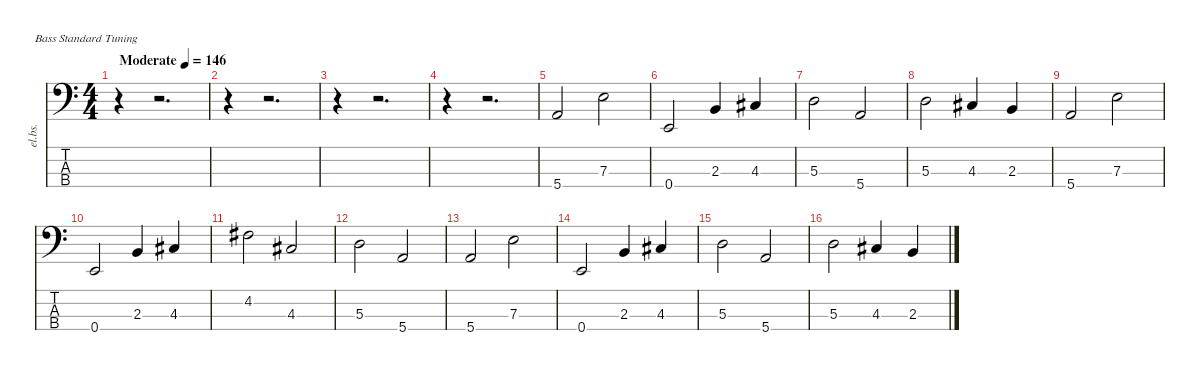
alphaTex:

\defaultSystemsLayout 4
\hideDynamics
\bracketExtendMode nobrackets
\otherSystemsTrackNameOrientation horizontal
\track ("Áàñ" "el.bs.") {instrument electricbassfinger}
\staff {score tabs}
\tuning (G2 D2 A1 E1)
\ts (4 4)
\beaming (8 2 2 2 2)
\tempo (146 "Moderate")
\clef f4
\ks c
r.4{dy f instrument electricbassfinger} r.2{d} |
r.4 r.2{d} |
r.4 r.2{d} |
r.4 r.2{d} |
5.4.2 7.3.2 |
0.4.2 2.3.4 4.3{acc #}.4 |
5.3.2 5.4.2 |
5.3.2 4.3{acc #}.4 2.3.4 |
5.4.2 7.3.2 |
0.4.2 2.3.4 4.3{acc #}.4 |
4.2{acc #}.2 4.3{acc #}.2 |
5.3.2 5.4.2 |
5.4.2 7.3.2 |
0.4.2 2.3.4 4.3{acc #}.4 |
5.3.2 5.4.2 |
5.3.2 4.3{acc #}.4 2.3.4
